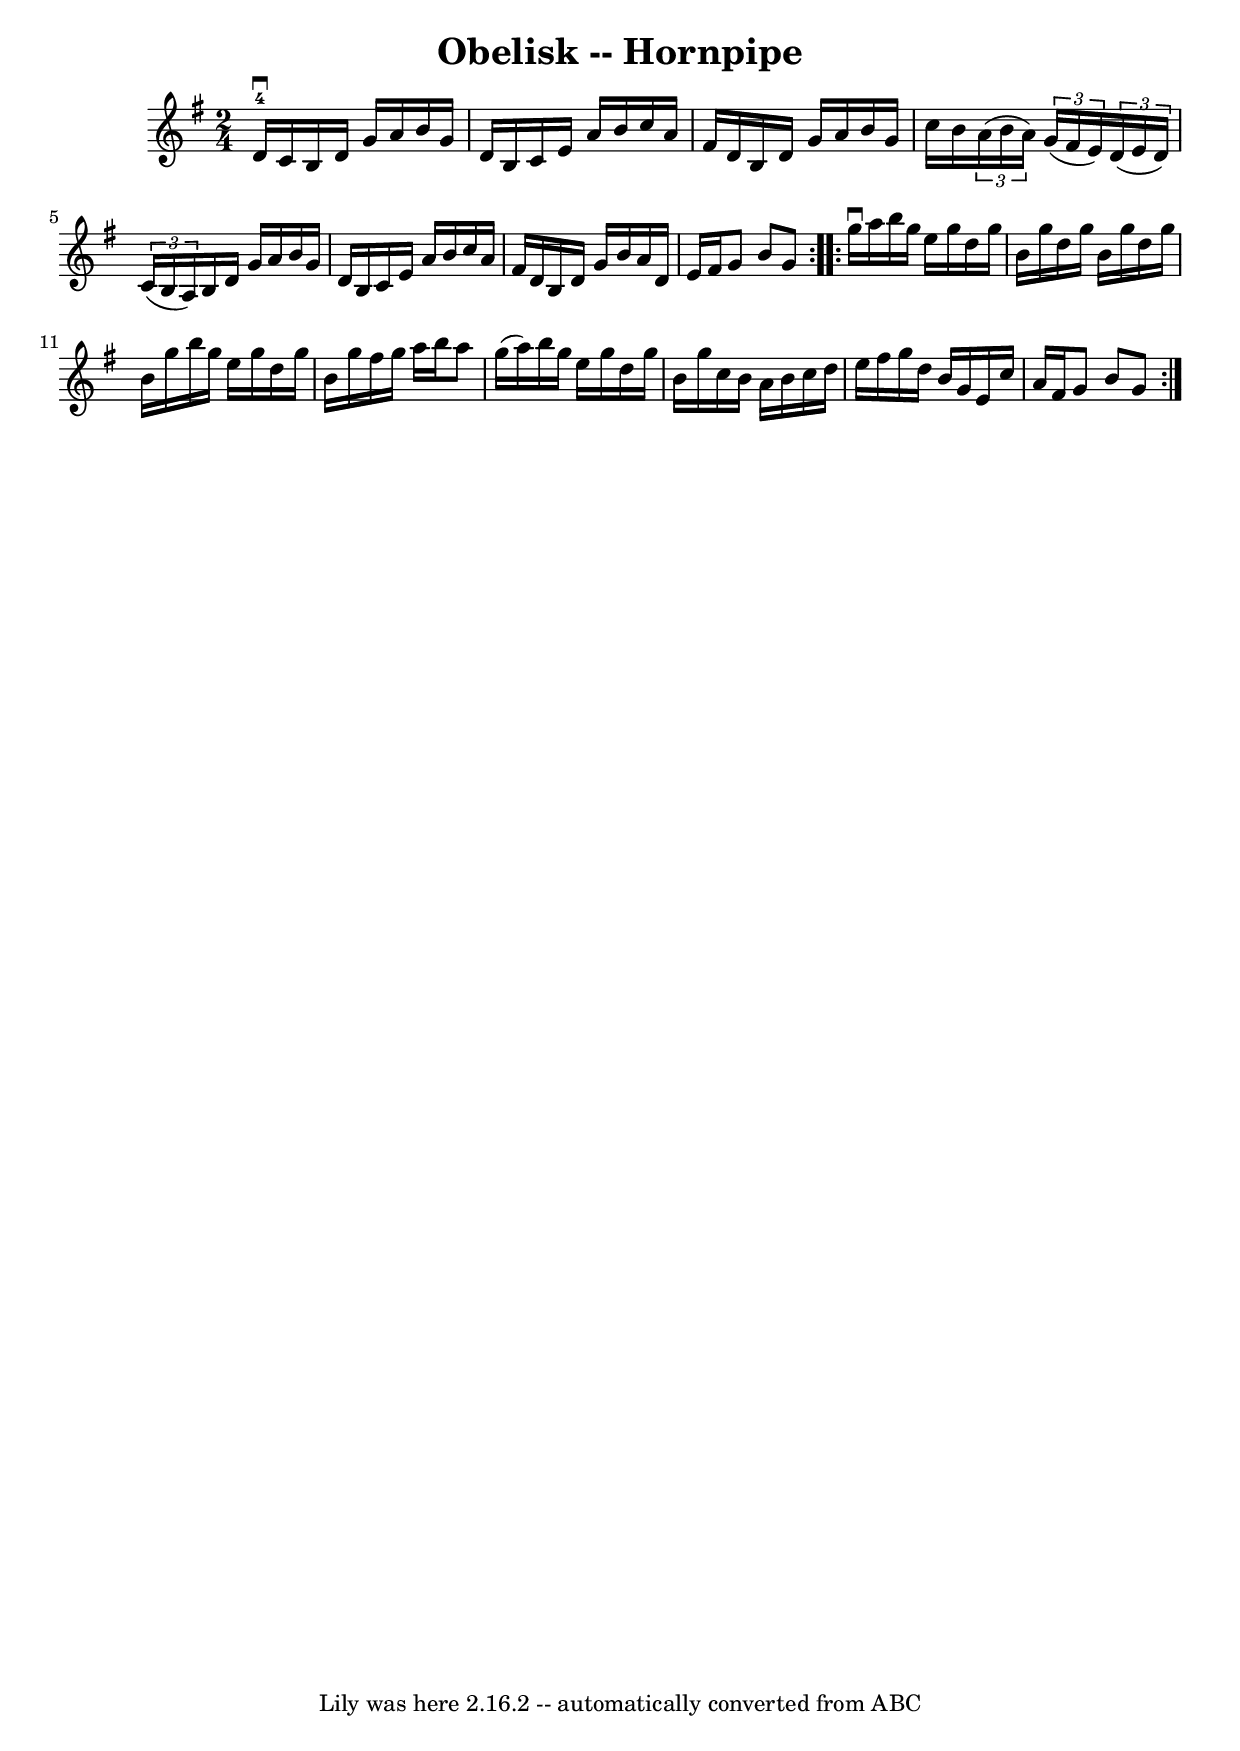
\version "2.7.40"
\include "Mammoth.ily"
\header {
	%% book = "Cole's 1000 Fiddle Tunes"
	crossRefNumber = "1"
	footnotes = ""
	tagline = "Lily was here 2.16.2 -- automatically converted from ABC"
	title = "Obelisk -- Hornpipe"
}
voicedefault =  {


\repeat volta 2 {
\time 2/4 \key g \major d'16-4^\downbow c'16  |
 b16 d'16   
 g'16 a'16 b'16 g'16 d'16 b16  |
 c'16 e'16 a'16   
 b'16 c''16 a'16 fis'16 d'16  |
 b16 d'16 g'16    
a'16 b'16 g'16 c''16 b'16  |
   \times 2/3 { a'16 (b'16  
 a'16) }   \times 2/3 { g'16 (fis'16 e'16) }   \times 2/3 {   
d'16 (e'16 d'16) }   \times 2/3 { c'16 (b16 a16) } |
 
 b16 d'16 g'16 a'16 b'16 g'16 d'16 b16  |
 c'16 
 e'16 a'16 b'16 c''16 a'16 fis'16 d'16  |
 b16    
d'16 g'16 b'16 a'16 d'16 e'16 fis'16  |
 g'8 b'8   
 g'8  }     \repeat volta 2 { g''16^\downbow a''16  |
 b''16    
g''16 e''16 g''16 d''16 g''16 b'16 g''16  |
 d''16    
g''16 b'16 g''16 d''16 g''16 b'16 g''16  |
 b''16    
g''16 e''16 g''16 d''16 g''16 b'16 g''16  |
 fis''16  
 g''16 a''16 b''16 a''8 g''16 (a''16) |
 b''16    
g''16 e''16 g''16 d''16 g''16 b'16 g''16  |
 c''16    
b'16 a'16 b'16 c''16 d''16 e''16 fis''16  |
 g''16    
d''16 b'16 g'16 e'16 c''16 a'16 fis'16  |
 g'8 b'8 
 g'8  }   
}

\score{
    <<

	\context Staff="default"
	{
	    \voicedefault 
	}

    >>
	\layout {
	}
	\midi {}
}
